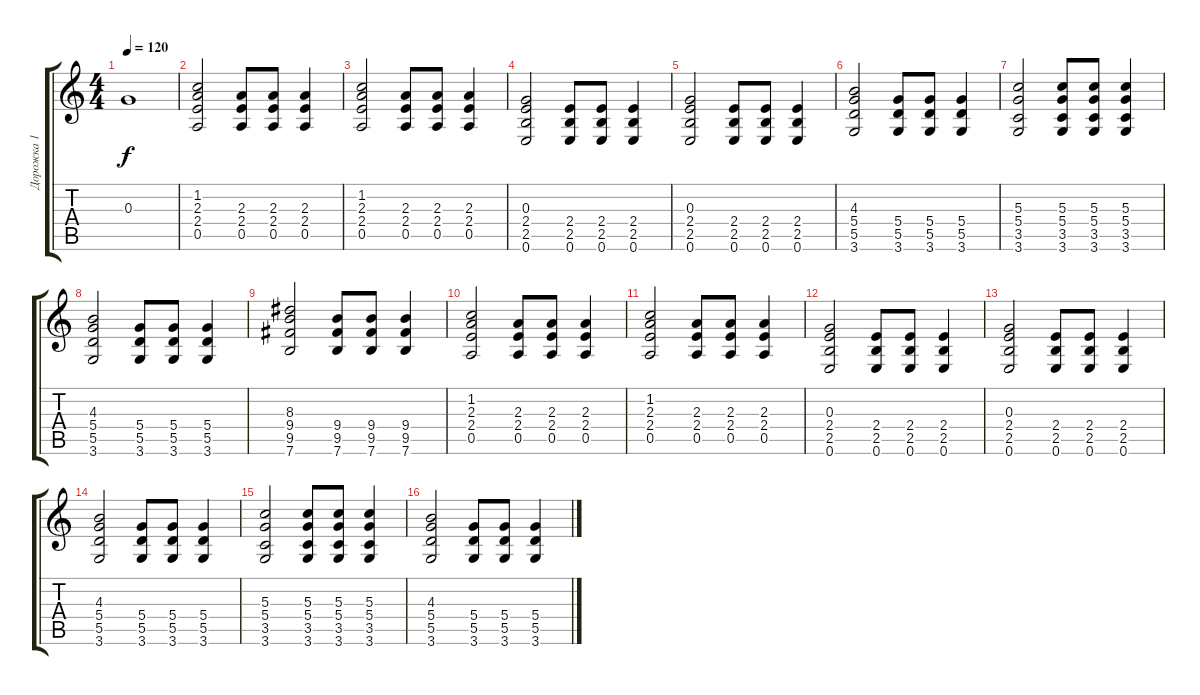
\track ("Дорожка 1" "Дорожка 1") {instrument acousticguitarsteel}
\staff {score tabs}
\tuning (E4 B3 G3 D3 A2 E2) {hide}
\ts (4 4)
\tempo 120
\clef g2
\ks c
0.3.1{dy f} |
(1.2 2.3 2.4 0.5).2 (2.3 2.4 0.5).8 (2.3 2.4 0.5).8 (2.3 2.4 0.5).4 |
(1.2 2.3 2.4 0.5).2 (2.3 2.4 0.5).8 (2.3 2.4 0.5).8 (2.3 2.4 0.5).4 |
(0.3 2.4 2.5 0.6).2 (2.4 2.5 0.6).8 (2.4 2.5 0.6).8 (2.4 2.5 0.6).4 |
(0.3 2.4 2.5 0.6).2 (2.4 2.5 0.6).8 (2.4 2.5 0.6).8 (2.4 2.5 0.6).4 |
(4.3 5.4 5.5 3.6).2 (5.4 5.5 3.6).8 (5.4 5.5 3.6).8 (5.4 5.5 3.6).4 |
(5.3 5.4 3.5 3.6).2 (5.3 5.4 3.5 3.6).8 (5.3 5.4 3.5 3.6).8 (5.3 5.4 3.5 3.6).4 |
(4.3 5.4 5.5 3.6).2 (5.4 5.5 3.6).8 (5.4 5.5 3.6).8 (5.4 5.5 3.6).4 |
(8.3 9.4 9.5 7.6).2 (9.4 9.5 7.6).8 (9.4 9.5 7.6).8 (9.4 9.5 7.6).4 |
(1.2 2.3 2.4 0.5).2 (2.3 2.4 0.5).8 (2.3 2.4 0.5).8 (2.3 2.4 0.5).4 |
(1.2 2.3 2.4 0.5).2 (2.3 2.4 0.5).8 (2.3 2.4 0.5).8 (2.3 2.4 0.5).4 |
(0.3 2.4 2.5 0.6).2 (2.4 2.5 0.6).8 (2.4 2.5 0.6).8 (2.4 2.5 0.6).4 |
(0.3 2.4 2.5 0.6).2 (2.4 2.5 0.6).8 (2.4 2.5 0.6).8 (2.4 2.5 0.6).4 |
(4.3 5.4 5.5 3.6).2 (5.4 5.5 3.6).8 (5.4 5.5 3.6).8 (5.4 5.5 3.6).4 |
(5.3 5.4 3.5 3.6).2 (5.3 5.4 3.5 3.6).8 (5.3 5.4 3.5 3.6).8 (5.3 5.4 3.5 3.6).4 |
(4.3 5.4 5.5 3.6).2 (5.4 5.5 3.6).8 (5.4 5.5 3.6).8 (5.4 5.5 3.6).4
